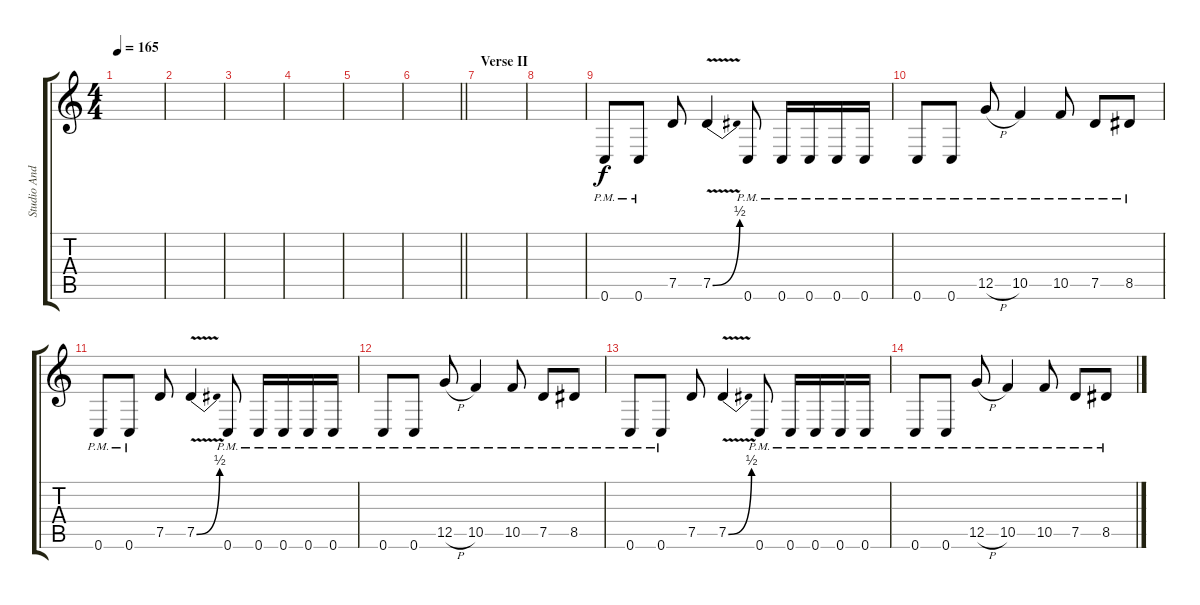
\track ("Studio Andi" "Studio And") {instrument distortionguitar}
\staff {score tabs}
\tuning (D4 A3 F3 C3 G2 C2) {hide}
\ts (4 4)
\tempo 165
\clef g2
\ks c
|
|
|
|
|
\barLineRight lightlight
|
\section ("" "Verse II")
|
|
0.6{pm}.8 0.6{pm}.8 7.5.8 7.5{be (bend 0 0 60 2) v}.4 0.6{pm}.8 0.6{pm}.16 0.6{pm}.16 0.6{pm}.16 0.6{pm}.16 |
0.6{pm}.8 0.6{pm}.8 12.5{h pm}.8 10.5{pm}.4 10.5{pm}.8 7.5{pm}.8 8.5{pm}.8 |
0.6{pm}.8 0.6{pm}.8 7.5.8 7.5{be (bend 0 0 60 2) v}.4 0.6{pm}.8 0.6{pm}.16 0.6{pm}.16 0.6{pm}.16 0.6{pm}.16 |
0.6{pm}.8 0.6{pm}.8 12.5{h pm}.8 10.5{pm}.4 10.5{pm}.8 7.5{pm}.8 8.5{pm}.8 |
0.6{pm}.8 0.6{pm}.8 7.5.8 7.5{be (bend 0 0 60 2) v}.4 0.6{pm}.8 0.6{pm}.16 0.6{pm}.16 0.6{pm}.16 0.6{pm}.16 |
0.6{pm}.8 0.6{pm}.8 12.5{h pm}.8 10.5{pm}.4 10.5{pm}.8 7.5{pm}.8 8.5{pm}.8
